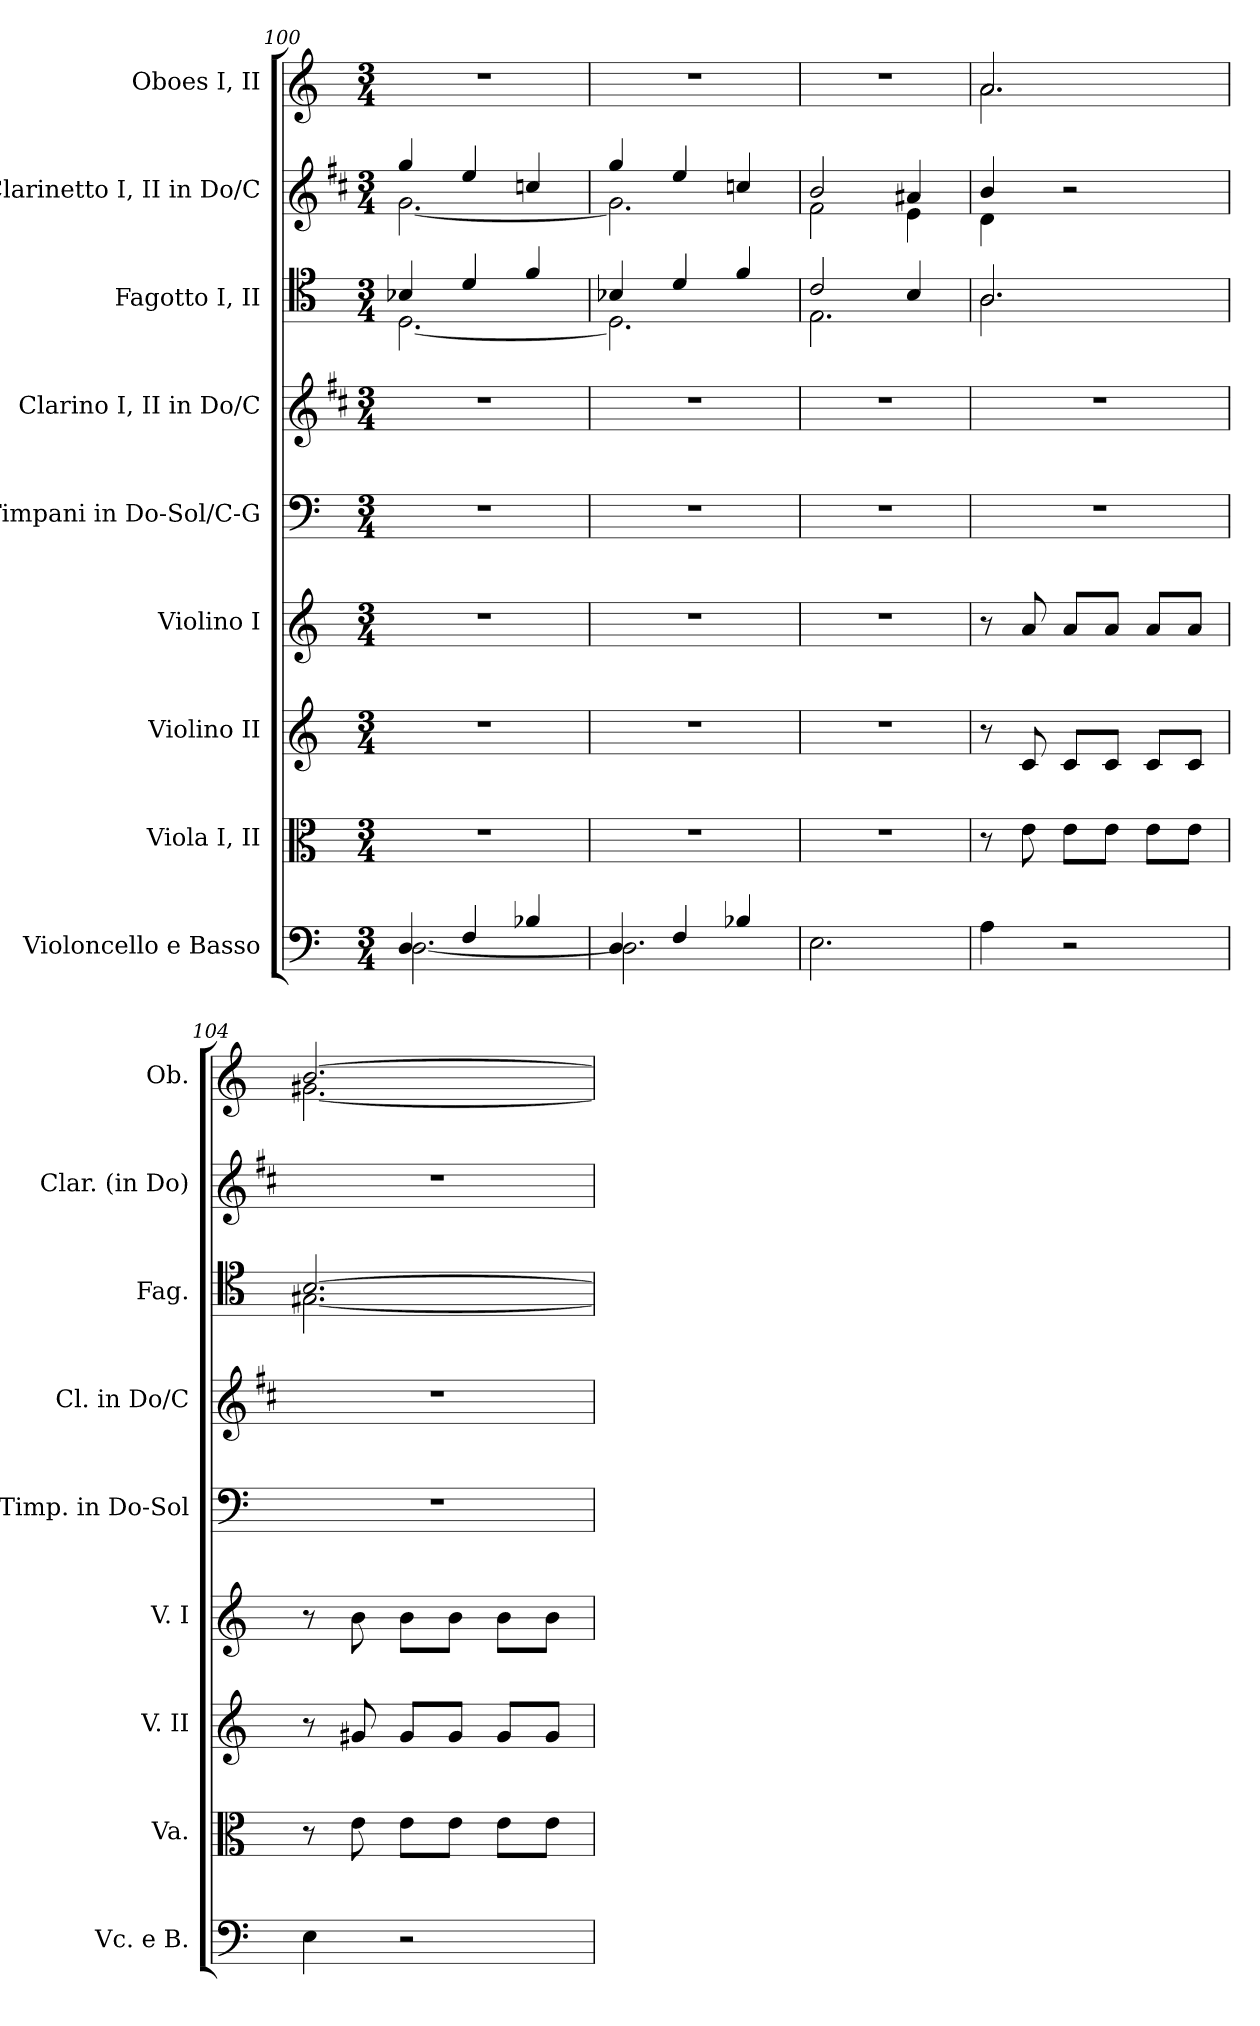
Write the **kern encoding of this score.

**kern	**kern	**kern	**kern	**kern	**kern	**kern	**kern	**kern
*part9	*part8	*part7	*part6	*part5	*part4	*part3	*part2	*part1
*staff9	*staff8	*staff7	*staff6	*staff5	*staff4	*staff3	*staff2	*staff1
*I"Violoncello e Basso	*I"Viola I, II	*I"Violino II	*I"Violino I	*I"Timpani in Do-Sol/C-G	*I"Clarino I, II in Do/C	*I"Fagotto I, II	*I"Clarinetto I, II in Do/C	*I"Oboes I, II
*I'Vc. e B.	*I'Va.	*I'V. II	*I'V. I	*I'Timp. in Do-Sol	*I'Cl. in Do/C	*I'Fag.	*I'Clar. (in Do)	*I'Ob.
*clefF4	*clefC3	*clefG2	*clefG2	*clefF4	*clefG2	*clefC4	*clefG2	*clefG2
*	*	*	*	*	*ITrd1c2	*	*ITrd1c2	*
*k[]	*k[]	*k[]	*k[]	*k[]	*k[]	*k[]	*k[]	*k[]
*M3/4	*M3/4	*M3/4	*M3/4	*M3/4	*M3/4	*M3/4	*M3/4	*M3/4
=100	=100	=100	=100	=100	=100	=100	=100	=100
*^	*	*	*	*	*	*^	*^	*
4Di/	[2.Di\	2.r	2.r	2.r	2.r	2.r	4B-Xj/	[2.Di\	4ffZ/	[2.fZ\	2.r
4F/	.	.	.	.	.	.	4d/	.	4dd/	.	.
4B-X/	.	.	.	.	.	.	4f/	.	4b-X/	.	.
=101	=101	=101	=101	=101	=101	=101	=101	=101	=101	=101	=101
4Di/	2.Di\]	2.r	2.r	2.r	2.r	2.r	4B-Xj/	2.Di\]	4ffZ/	2.fZ\]	2.r
4F/	.	.	.	.	.	.	4d/	.	4dd/	.	.
4B-X/	.	.	.	.	.	.	4f/	.	4b-X/	.	.
*v	*v	*	*	*	*	*	*	*	*	*	*
=102	=102	=102	=102	=102	=102	=102	=102	=102	=102	=102
2.EZ\	2.r	2.r	2.r	2.r	2.r	2ci/	2.EZ\	2aj/	2eZ\	2.r
.	.	.	.	.	.	4B/	.	4g#X/	4d\	.
=103	=103	=103	=103	=103	=103	=103	=103	=103	=103	=103
*	*	*	*	*	*	*	*	*	*	*^
4Aj\	8r	8r	8r	2.r	2.r	2.Aj/	2.Aj\	4aj/	4ci\	2.aj/	2.aj\
.	8e\	8c/	8a/	.	.	.	.	.	.	.	.
2r	8e\L	8c/L	8a/L	.	.	.	.	2r	2ryy	.	.
.	8e\J	8c/J	8a/J	.	.	.	.	.	.	.	.
.	8e\L	8c/L	8a/L	.	.	.	.	.	.	.	.
.	8e\J	8c/J	8a/J	.	.	.	.	.	.	.	.
*	*	*	*	*	*	*	*	*v	*v	*	*
=104	=104	=104	=104	=104	=104	=104	=104	=104	=104	=104
4Ej\	8r	8r	8r	2.r	2.r	[2.BZ/	[2.G#Xi\	2.r	[2.bZ/	[2.g#Xi\
.	8e\	8g#X/	8b\	.	.	.	.	.	.	.
2r	8e\L	8g#/L	8b\L	.	.	.	.	.	.	.
.	8e\J	8g#/J	8b\J	.	.	.	.	.	.	.
.	8e\L	8g#/L	8b\L	.	.	.	.	.	.	.
.	8e\J	8g#/J	8b\J	.	.	.	.	.	.	.
*	*	*	*	*	*	*v	*v	*	*v	*v
=	=	=	=	=	=	=	=	=
*-	*-	*-	*-	*-	*-	*-	*-	*-
